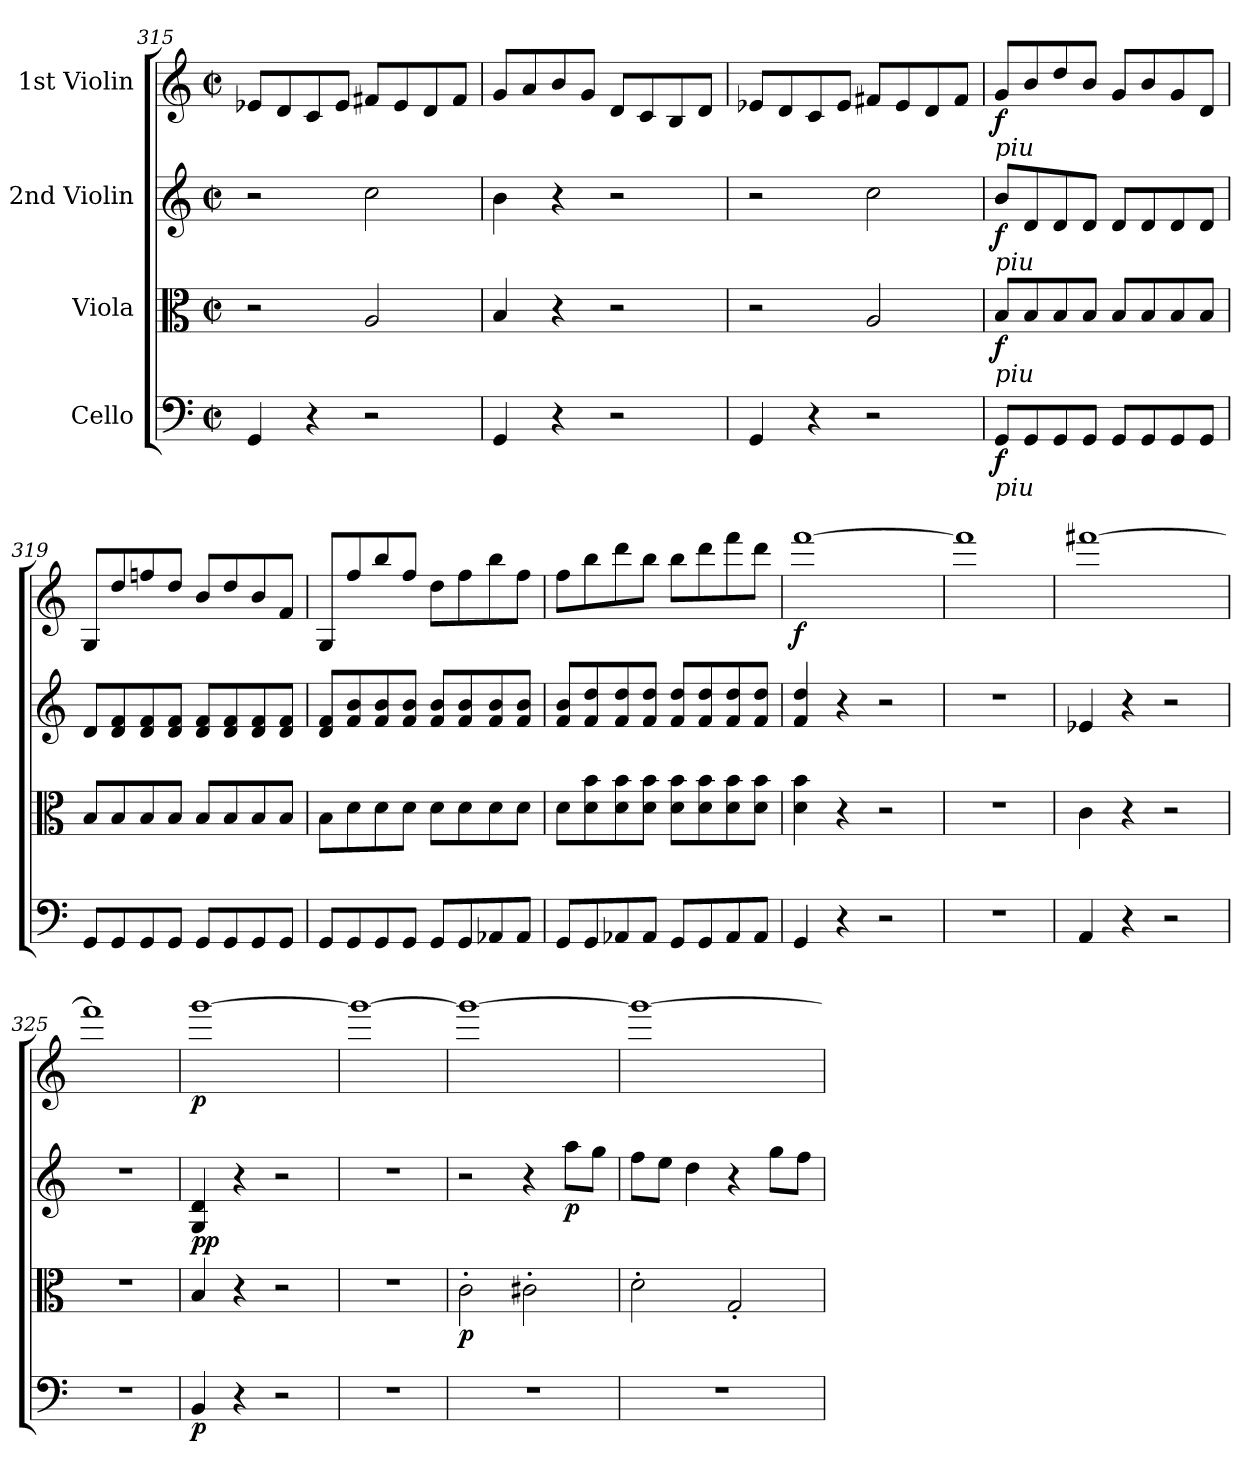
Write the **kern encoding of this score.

**kern	**dynam	**kern	**dynam	**kern	**dynam	**kern	**dynam
*part4	*part4	*part3	*part3	*part2	*part2	*part1	*part1
*staff4	*staff4	*staff3	*staff3	*staff2	*staff2	*staff1	*staff1
*I"Cello	*	*I"Viola	*	*I"2nd Violin	*	*I"1st Violin	*
*clefF4	*	*clefC3	*	*clefG2	*	*clefG2	*
*k[]	*	*k[]	*	*k[]	*	*k[]	*
*M2/2	*	*M2/2	*	*M2/2	*	*M2/2	*
*met(c|)	*	*met(c|)	*	*met(c|)	*	*met(c|)	*
=315	=315	=315	=315	=315	=315	=315	=315
4GG/	.	2r	.	2r	.	8e-X/L	.
.	.	.	.	.	.	8d/	.
4r	.	.	.	.	.	8c/	.
.	.	.	.	.	.	8e-/J	.
2r	.	2A/	.	2cc\	.	8f#X/L	.
.	.	.	.	.	.	8e-/	.
.	.	.	.	.	.	8d/	.
.	.	.	.	.	.	8f#/J	.
!!LO:LB:g=z
=316	=316	=316	=316	=316	=316	=316	=316
4GG/	.	4B/	.	4b\	.	8g/L	.
.	.	.	.	.	.	8a/	.
4r	.	4r	.	4r	.	8b/	.
.	.	.	.	.	.	8g/J	.
2r	.	2r	.	2r	.	8d/L	.
.	.	.	.	.	.	8c/	.
.	.	.	.	.	.	8B/	.
.	.	.	.	.	.	8d/J	.
=317	=317	=317	=317	=317	=317	=317	=317
4GG/	.	2r	.	2r	.	8e-X/L	.
.	.	.	.	.	.	8d/	.
4r	.	.	.	.	.	8c/	.
.	.	.	.	.	.	8e-/J	.
2r	.	2A/	.	2cc\	.	8f#X/L	.
.	.	.	.	.	.	8e-/	.
.	.	.	.	.	.	8d/	.
.	.	.	.	.	.	8f#/J	.
=318	=318	=318	=318	=318	=318	=318	=318
!	!	!	!	!	!	!LO:TX:b:i:t=piu	!
!	!	!	!	!LO:TX:b:i:t=piu	!	!	!
!	!	!LO:TX:b:i:t=piu	!	!	!	!	!
!LO:TX:b:i:t=piu	!	!	!	!	!	!	!
!	!LO:DY:b	!	!LO:DY:b	!	!LO:DY:b	!	!LO:DY:b
8GG/L	f	8B/L	f	8b/L	f	8g/L	f
8GG/	.	8B/	.	8d/	.	8b/	.
8GG/	.	8B/	.	8d/	.	8dd/	.
8GG/J	.	8B/J	.	8d/J	.	8b/J	.
8GG/L	.	8B/L	.	8d/L	.	8g/L	.
8GG/	.	8B/	.	8d/	.	8b/	.
8GG/	.	8B/	.	8d/	.	8g/	.
8GG/J	.	8B/J	.	8d/J	.	8d/J	.
=319	=319	=319	=319	=319	=319	=319	=319
8GG/L	.	8B/L	.	8d/L	.	8G/L	.
8GG/	.	8B/	.	8d/ 8f/	.	8dd/	.
8GG/	.	8B/	.	8d/ 8f/	.	8ffn/	.
8GG/J	.	8B/J	.	8d/ 8f/J	.	8dd/J	.
8GG/L	.	8B/L	.	8d/ 8f/L	.	8b/L	.
8GG/	.	8B/	.	8d/ 8f/	.	8dd/	.
8GG/	.	8B/	.	8d/ 8f/	.	8b/	.
8GG/J	.	8B/J	.	8d/ 8f/J	.	8f/J	.
=320	=320	=320	=320	=320	=320	=320	=320
8GG/L	.	8B\L	.	8d/ 8f/L	.	8G/L	.
8GG/	.	8d\	.	8f/ 8b/	.	8ff/	.
8GG/	.	8d\	.	8f/ 8b/	.	8bb/	.
8GG/J	.	8d\J	.	8f/ 8b/J	.	8ff/J	.
8GG/L	.	8d\L	.	8f/ 8b/L	.	8dd\L	.
8GG/	.	8d\	.	8f/ 8b/	.	8ff\	.
8AA-X/	.	8d\	.	8f/ 8b/	.	8bb\	.
8AA-/J	.	8d\J	.	8f/ 8b/J	.	8ff\J	.
!!LO:PB:g=z
=321	=321	=321	=321	=321	=321	=321	=321
8GG/L	.	8d\L	.	8f/ 8b/L	.	8ff\L	.
8GG/	.	8d\ 8b\	.	8f/ 8dd/	.	8bb\	.
8AA-X/	.	8d\ 8b\	.	8f/ 8dd/	.	8ddd\	.
8AA-/J	.	8d\ 8b\J	.	8f/ 8dd/J	.	8bb\J	.
8GG/L	.	8d\ 8b\L	.	8f/ 8dd/L	.	8bb\L	.
8GG/	.	8d\ 8b\	.	8f/ 8dd/	.	8ddd\	.
8AA-/	.	8d\ 8b\	.	8f/ 8dd/	.	8fff\	.
8AA-/J	.	8d\ 8b\J	.	8f/ 8dd/J	.	8ddd\J	.
=322	=322	=322	=322	=322	=322	=322	=322
!	!	!	!	!	!	!	!LO:DY:b
4GG/	.	4d\ 4b\	.	4f/ 4dd/	.	[1fff	f
4r	.	4r	.	4r	.	.	.
2r	.	2r	.	2r	.	.	.
=323	=323	=323	=323	=323	=323	=323	=323
1r	.	1r	.	1r	.	1fff]	.
!!LO:LB:g=z
=324	=324	=324	=324	=324	=324	=324	=324
4AA/	.	4c\	.	4e-X/	.	[1fff#X	.
4r	.	4r	.	4r	.	.	.
2r	.	2r	.	2r	.	.	.
=325	=325	=325	=325	=325	=325	=325	=325
1r	.	1r	.	1r	.	1fff#]	.
=326	=326	=326	=326	=326	=326	=326	=326
!	!LO:DY:b	!	!LO:DY:b	!	!	!	!
!	!	!	!LO:DY:n=1:a	!	!	!	!LO:DY:b
4BB/	p	4B/	p p	4G/ 4d/	.	[1ggg	p
4r	.	4r	.	4r	.	.	.
2r	.	2r	.	2r	.	.	.
=327	=327	=327	=327	=327	=327	=327	=327
1r	.	1r	.	1r	.	1ggg_	.
=328	=328	=328	=328	=328	=328	=328	=328
!	!	!	!LO:DY:b	!	!	!	!
1r	.	2c'\	p	2r	.	1ggg_	.
.	.	2c#X'\	.	4r	.	.	.
!	!	!	!	!	!LO:DY:b	!	!
.	.	.	.	8aa\L	p	.	.
.	.	.	.	8gg\J	.	.	.
=329	=329	=329	=329	=329	=329	=329	=329
1r	.	2d'\	.	8ff\L	.	1ggg_	.
.	.	.	.	8ee\J	.	.	.
.	.	.	.	4dd\	.	.	.
.	.	2G'/	.	4r	.	.	.
.	.	.	.	8gg\L	.	.	.
.	.	.	.	8ff\J	.	.	.
=	=	=	=	=	=	=	=
*-	*-	*-	*-	*-	*-	*-	*-
